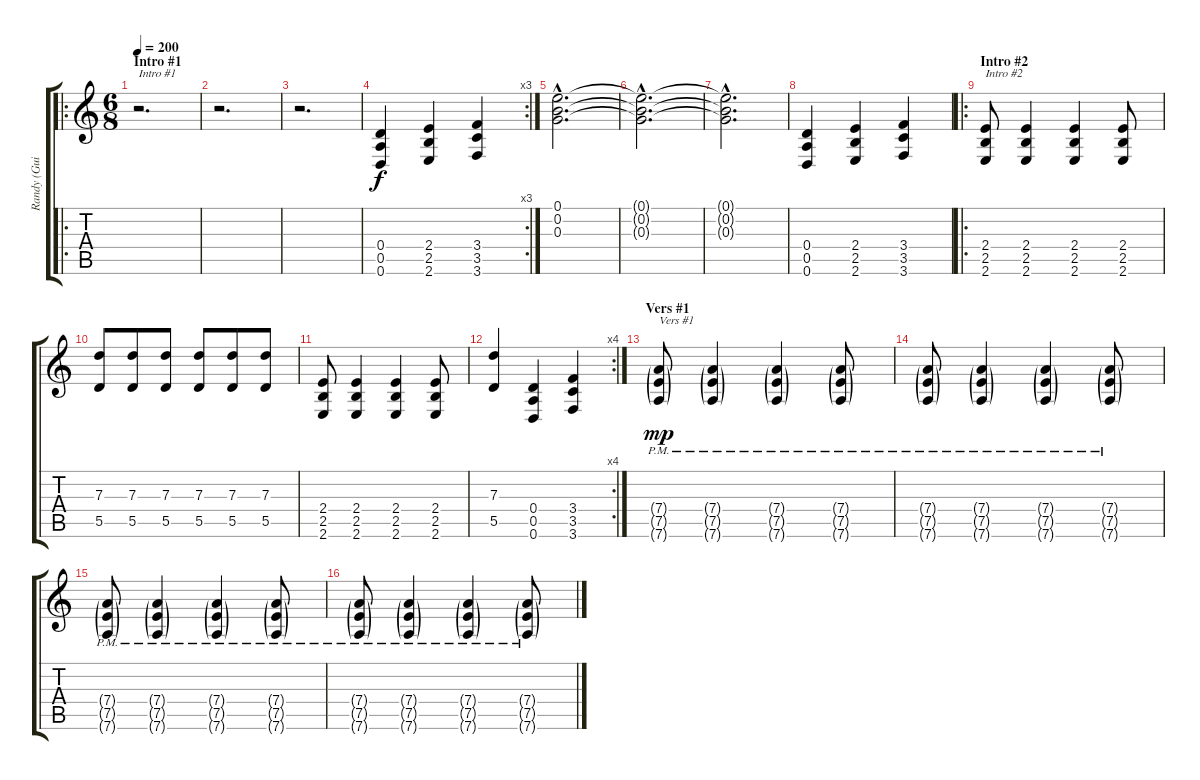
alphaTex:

\track ("Randy (Guitar + Lyrics)" "Randy (Gui") {instrument distortionguitar}
\staff {score tabs}
\tuning (E4 B3 G3 D3 A2 D2) {hide}
\ro
\ts (6 8)
\section ("" "Intro #1")
\tempo 200
\clef g2
\ks c
r.2{d txt "Intro #1" dy f instrument distortionguitar} |
r.2{d} |
r.2{d} |
\rc 3
(0.4 0.5 0.6).4 (2.4 2.5 2.6).4 (3.4 3.5 3.6).4 |
(0.1{hac} 0.2{hac} 0.3{hac}).2{d} |
(0.1{hac t} 0.2{hac t} 0.3{hac t}).2{d} |
(0.1{hac t} 0.2{hac t} 0.3{hac t}).2{d} |
(0.4 0.5 0.6).4 (2.4 2.5 2.6).4 (3.4 3.5 3.6).4 |
\ro
\section ("" "Intro #2")
(2.4 2.5 2.6).8{txt "Intro #2"} (2.4 2.5 2.6).4 (2.4 2.5 2.6).4 (2.4 2.5 2.6).8 |
(7.3 5.5).8 (7.3 5.5).8 (7.3 5.5).8 (7.3 5.5).8 (7.3 5.5).8 (7.3 5.5).8 |
(2.4 2.5 2.6).8 (2.4 2.5 2.6).4 (2.4 2.5 2.6).4 (2.4 2.5 2.6).8 |
\rc 4
(7.3 5.5).4 (0.4 0.5 0.6).4 (3.4 3.5 3.6).4 |
\section ("" "Vers #1")
(7.4{g pm} 7.5{g pm} 7.6{g pm}).8{txt "Vers #1" dy mp} (7.4{g pm} 7.5{g pm} 7.6{g pm}).4 (7.4{g pm} 7.5{g pm} 7.6{g pm}).4 (7.4{g pm} 7.5{g pm} 7.6{g pm}).8 |
(7.4{g pm} 7.5{g pm} 7.6{g pm}).8 (7.4{g pm} 7.5{g pm} 7.6{g pm}).4 (7.4{g pm} 7.5{g pm} 7.6{g pm}).4 (7.4{g pm} 7.5{g pm} 7.6{g pm}).8 |
(7.4{g pm} 7.5{g pm} 7.6{g pm}).8 (7.4{g pm} 7.5{g pm} 7.6{g pm}).4 (7.4{g pm} 7.5{g pm} 7.6{g pm}).4 (7.4{g pm} 7.5{g pm} 7.6{g pm}).8 |
(7.4{g pm} 7.5{g pm} 7.6{g pm}).8 (7.4{g pm} 7.5{g pm} 7.6{g pm}).4 (7.4{g pm} 7.5{g pm} 7.6{g pm}).4 (7.4{g pm} 7.5{g pm} 7.6{g pm}).8
